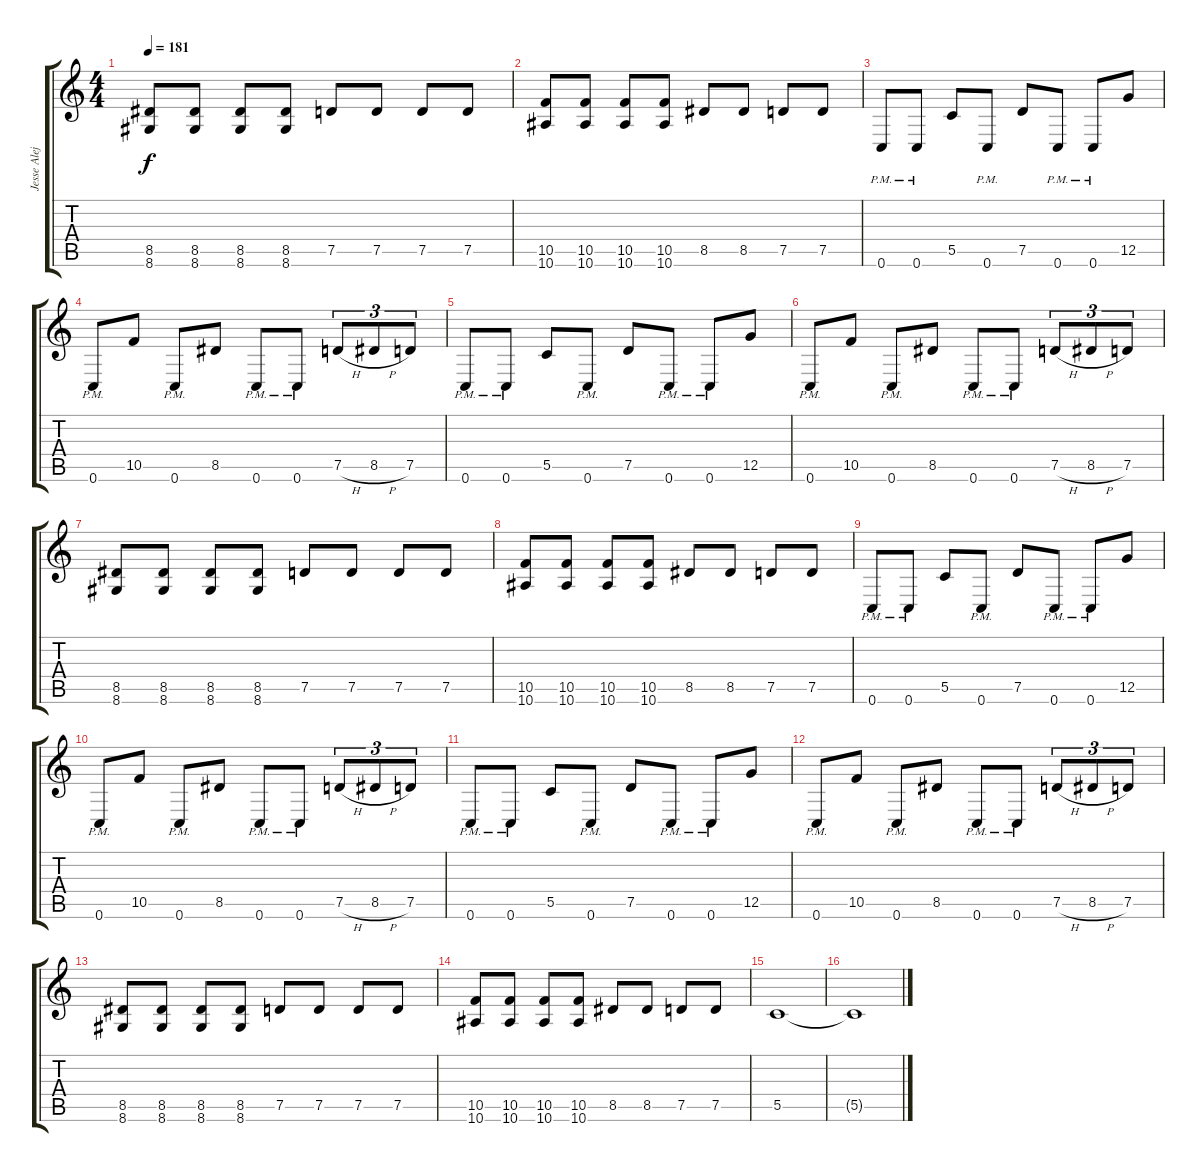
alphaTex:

\track ("Jesse Alejandrez" "Jesse Alej") {instrument overdrivenguitar}
\staff {score tabs}
\tuning (D4 A3 F3 C3 G2 C2) {hide}
\ts (4 4)
\tempo 181
\clef g2
\ks c
(8.5 8.6).8{dy f} (8.5 8.6).8 (8.5 8.6).8 (8.5 8.6).8 7.5.8 7.5.8 7.5.8 7.5.8 |
(10.5 10.6).8 (10.5 10.6).8 (10.5 10.6).8 (10.5 10.6).8 8.5.8 8.5.8 7.5.8 7.5.8 |
0.6{pm}.8 0.6{pm}.8 5.5.8 0.6{pm}.8 7.5.8 0.6{pm}.8 0.6{pm}.8 12.5.8 |
0.6{pm}.8 10.5.8 0.6{pm}.8 8.5.8 0.6{pm}.8 0.6{pm}.8 7.5{h}.8{tu (3 2)} 8.5{h}.8{tu (3 2)} 7.5.8{tu (3 2)} |
0.6{pm}.8 0.6{pm}.8 5.5.8 0.6{pm}.8 7.5.8 0.6{pm}.8 0.6{pm}.8 12.5.8 |
0.6{pm}.8 10.5.8 0.6{pm}.8 8.5.8 0.6{pm}.8 0.6{pm}.8 7.5{h}.8{tu (3 2)} 8.5{h}.8{tu (3 2)} 7.5.8{tu (3 2)} |
(8.5 8.6).8 (8.5 8.6).8 (8.5 8.6).8 (8.5 8.6).8 7.5.8 7.5.8 7.5.8 7.5.8 |
(10.5 10.6).8 (10.5 10.6).8 (10.5 10.6).8 (10.5 10.6).8 8.5.8 8.5.8 7.5.8 7.5.8 |
0.6{pm}.8 0.6{pm}.8 5.5.8 0.6{pm}.8 7.5.8 0.6{pm}.8 0.6{pm}.8 12.5.8 |
0.6{pm}.8 10.5.8 0.6{pm}.8 8.5.8 0.6{pm}.8 0.6{pm}.8 7.5{h}.8{tu (3 2)} 8.5{h}.8{tu (3 2)} 7.5.8{tu (3 2)} |
0.6{pm}.8 0.6{pm}.8 5.5.8 0.6{pm}.8 7.5.8 0.6{pm}.8 0.6{pm}.8 12.5.8 |
0.6{pm}.8 10.5.8 0.6{pm}.8 8.5.8 0.6{pm}.8 0.6{pm}.8 7.5{h}.8{tu (3 2)} 8.5{h}.8{tu (3 2)} 7.5.8{tu (3 2)} |
(8.5 8.6).8 (8.5 8.6).8 (8.5 8.6).8 (8.5 8.6).8 7.5.8 7.5.8 7.5.8 7.5.8 |
(10.5 10.6).8 (10.5 10.6).8 (10.5 10.6).8 (10.5 10.6).8 8.5.8 8.5.8 7.5.8 7.5.8 |
5.5.1 |
5.5{t}.1
